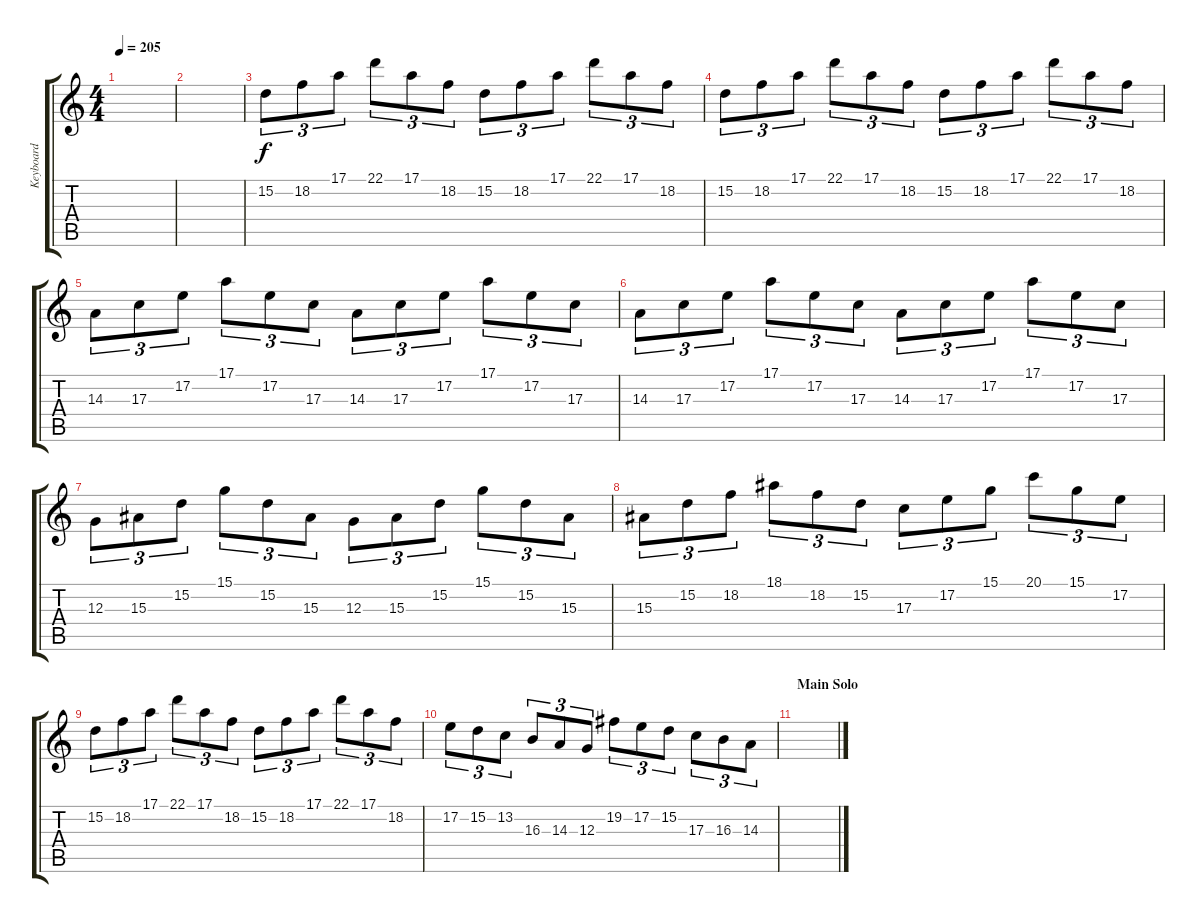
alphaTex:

\track ("Keyboard" "Keyboard") {instrument lead1square}
\staff {score tabs}
\tuning (E4 B3 G3 D3 G2 D2) {hide}
\ts (4 4)
\tempo 205
\clef g2
\ks c
|
|
15.2.8{tu (3 2)} 18.2.8{tu (3 2)} 17.1.8{tu (3 2)} 22.1.8{tu (3 2)} 17.1.8{tu (3 2)} 18.2.8{tu (3 2)} 15.2.8{tu (3 2)} 18.2.8{tu (3 2)} 17.1.8{tu (3 2)} 22.1.8{tu (3 2)} 17.1.8{tu (3 2)} 18.2.8{tu (3 2)} |
15.2.8{tu (3 2)} 18.2.8{tu (3 2)} 17.1.8{tu (3 2)} 22.1.8{tu (3 2)} 17.1.8{tu (3 2)} 18.2.8{tu (3 2)} 15.2.8{tu (3 2)} 18.2.8{tu (3 2)} 17.1.8{tu (3 2)} 22.1.8{tu (3 2)} 17.1.8{tu (3 2)} 18.2.8{tu (3 2)} |
14.3.8{tu (3 2)} 17.3.8{tu (3 2)} 17.2.8{tu (3 2)} 17.1.8{tu (3 2)} 17.2.8{tu (3 2)} 17.3.8{tu (3 2)} 14.3.8{tu (3 2)} 17.3.8{tu (3 2)} 17.2.8{tu (3 2)} 17.1.8{tu (3 2)} 17.2.8{tu (3 2)} 17.3.8{tu (3 2)} |
14.3.8{tu (3 2)} 17.3.8{tu (3 2)} 17.2.8{tu (3 2)} 17.1.8{tu (3 2)} 17.2.8{tu (3 2)} 17.3.8{tu (3 2)} 14.3.8{tu (3 2)} 17.3.8{tu (3 2)} 17.2.8{tu (3 2)} 17.1.8{tu (3 2)} 17.2.8{tu (3 2)} 17.3.8{tu (3 2)} |
12.3.8{tu (3 2)} 15.3.8{tu (3 2)} 15.2.8{tu (3 2)} 15.1.8{tu (3 2)} 15.2.8{tu (3 2)} 15.3.8{tu (3 2)} 12.3.8{tu (3 2)} 15.3.8{tu (3 2)} 15.2.8{tu (3 2)} 15.1.8{tu (3 2)} 15.2.8{tu (3 2)} 15.3.8{tu (3 2)} |
15.3.8{tu (3 2)} 15.2.8{tu (3 2)} 18.2.8{tu (3 2)} 18.1.8{tu (3 2)} 18.2.8{tu (3 2)} 15.2.8{tu (3 2)} 17.3.8{tu (3 2)} 17.2.8{tu (3 2)} 15.1.8{tu (3 2)} 20.1.8{tu (3 2)} 15.1.8{tu (3 2)} 17.2.8{tu (3 2)} |
15.2.8{tu (3 2)} 18.2.8{tu (3 2)} 17.1.8{tu (3 2)} 22.1.8{tu (3 2)} 17.1.8{tu (3 2)} 18.2.8{tu (3 2)} 15.2.8{tu (3 2)} 18.2.8{tu (3 2)} 17.1.8{tu (3 2)} 22.1.8{tu (3 2)} 17.1.8{tu (3 2)} 18.2.8{tu (3 2)} |
17.2.8{tu (3 2)} 15.2.8{tu (3 2)} 13.2.8{tu (3 2)} 16.3.8{tu (3 2)} 14.3.8{tu (3 2)} 12.3.8{tu (3 2)} 19.2.8{tu (3 2)} 17.2.8{tu (3 2)} 15.2.8{tu (3 2)} 17.3.8{tu (3 2)} 16.3.8{tu (3 2)} 14.3.8{tu (3 2)} |
\section ("" "Main Solo")
